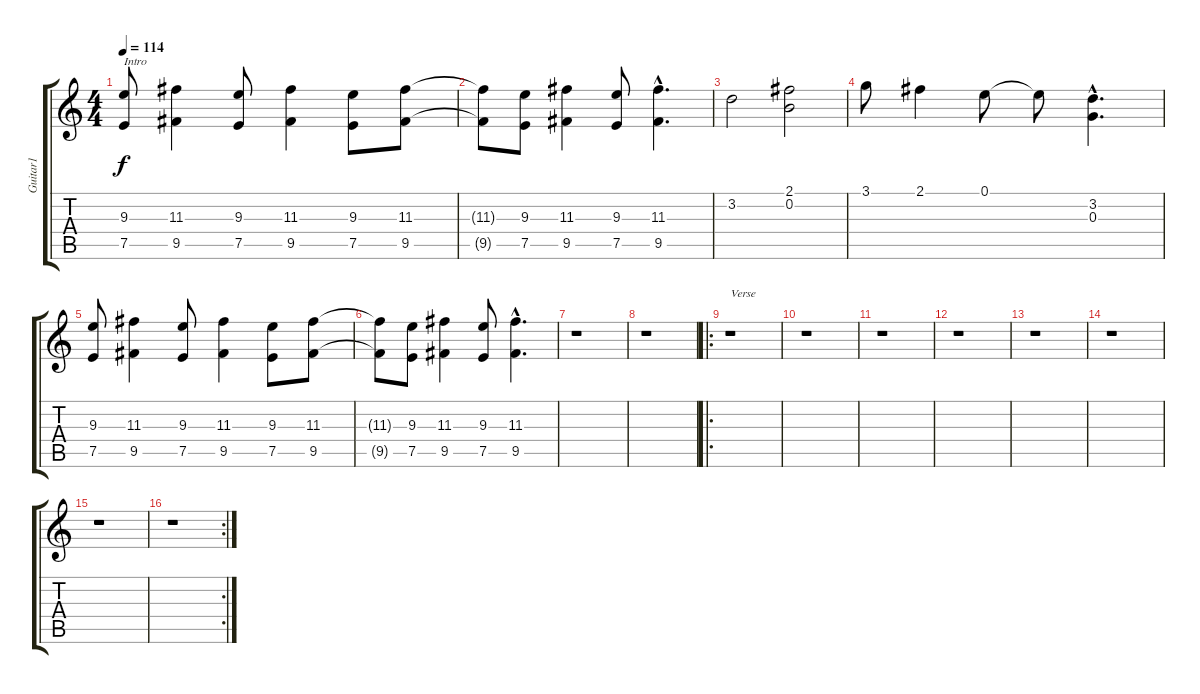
\track ("Guitar1" "Guitar1") {instrument electricguitarclean}
\staff {score tabs}
\tuning (E4 B3 G3 D3 A2 E2) {hide}
\ts (4 4)
\tempo 114
\clef g2
\ks c
(9.3 7.5).8{txt "Intro" dy f instrument electricguitarclean} (11.3 9.5).4 (9.3 7.5).8 (11.3 9.5).4 (9.3 7.5).8 (11.3 9.5).8 |
(11.3{t} 9.5{t}).8 (9.3 7.5).8 (11.3 9.5).4 (9.3 7.5).8 (11.3{hac} 9.5{hac}).4{d} |
3.2.2{instrument distortionguitar} (2.1 0.2).2{instrument distortionguitar} |
3.1.8{instrument distortionguitar} 2.1.4{instrument distortionguitar} 0.1.8{instrument distortionguitar} 0.1{t}.8{instrument distortionguitar} (3.2{hac} 0.3{hac}).4{d instrument distortionguitar} |
(9.3 7.5).8{instrument electricguitarclean} (11.3 9.5).4 (9.3 7.5).8 (11.3 9.5).4 (9.3 7.5).8 (11.3 9.5).8 |
(11.3{t} 9.5{t}).8 (9.3 7.5).8 (11.3 9.5).4 (9.3 7.5).8 (11.3{hac} 9.5{hac}).4{d} |
r.1 |
r.1 |
\ro
r.1{txt "Verse"} |
r.1 |
r.1 |
r.1 |
r.1 |
r.1 |
r.1 |
\rc 2
r.1
